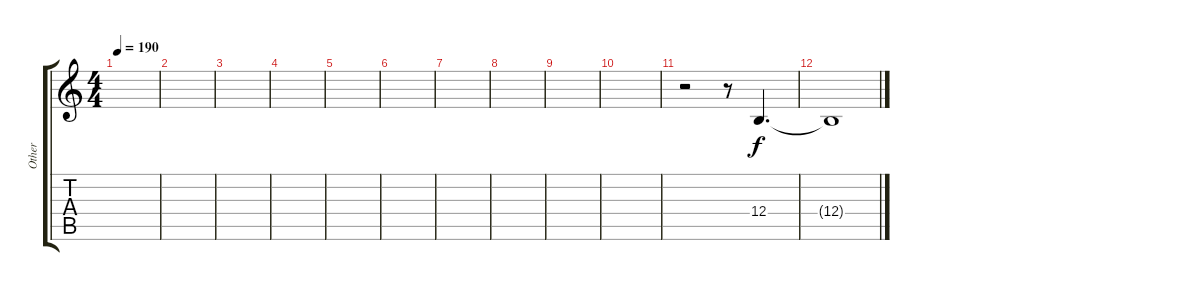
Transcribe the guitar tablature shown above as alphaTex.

\track ("Other" "Other") {instrument reversecymbal}
\staff {score tabs}
\tuning (Db4 Ab3 E3 B2 Gb2 B1) {hide}
\ts (4 4)
\tempo 190
\clef g2
\ks c
|
|
|
|
|
|
|
|
|
|
r.2 r.8 12.4.4{d} |
12.4{t}.1
